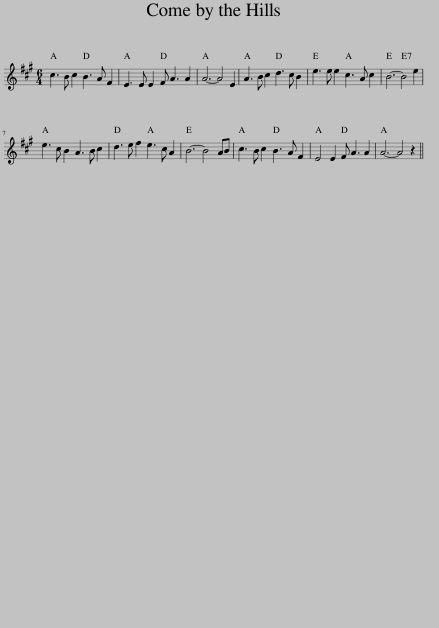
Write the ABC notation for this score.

X:1
L:1/8
M:6/4
I:linebreak $
K:A
V:1 treble
V:1
 c3 B c2 B3 A F2 | E3 E E2 F A3 A2 | A6- A4 E2 | A3 B c2 d3 c B2 | e3 e e2 c3 A c2 | %5
 B6- B4 e2 |$ e3 c B2 A3 B c2 | d3 e f2 e3 c A2 | B6- B4 AB | c3 B c2 B3 A F2 | %10
 E4 E2 F A3 A2 | A6- A4 z2 || %12
